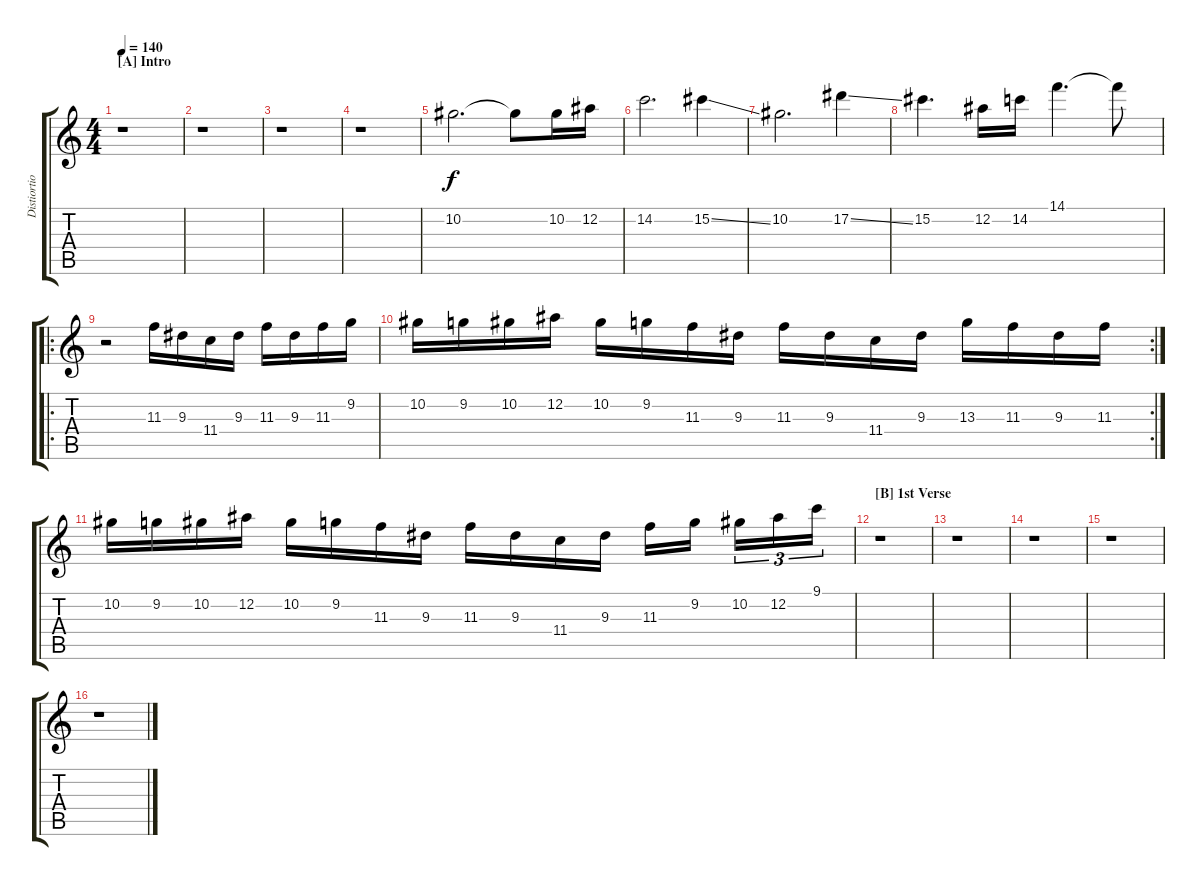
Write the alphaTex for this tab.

\track ("Distiortion Guitar" "Distiortio") {instrument distortionguitar}
\staff {score tabs}
\tuning (Eb4 Bb3 Gb3 Db3 Ab2 Db2) {hide}
\ts (4 4)
\section ("" "[A] Intro")
\tempo 140
\clef g2
\ks c
r.1{dy f instrument distortionguitar} |
r.1 |
r.1 |
r.1 |
10.2.2{d} 10.2{t}.8 10.2.16 12.2.16 |
14.2.2{d} 15.2{ss}.4 |
10.2.2{d} 17.2{ss}.4 |
15.2.4{d} 12.2.16 14.2.16 14.1.4{d} 14.1{t}.8 |
\ro
r.2 11.3.16 9.3.16 11.4.16 9.3.16 11.3.16 9.3.16 11.3.16 9.2.16 |
\rc 2
10.2.16 9.2.16 10.2.16 12.2.16 10.2.16 9.2.16 11.3.16 9.3.16 11.3.16 9.3.16 11.4.16 9.3.16 13.3.16 11.3.16 9.3.16 11.3.16 |
10.2.16 9.2.16 10.2.16 12.2.16 10.2.16 9.2.16 11.3.16 9.3.16 11.3.16 9.3.16 11.4.16 9.3.16 11.3.16 9.2.16 10.2.16{tu (3 2)} 12.2.16{tu (3 2)} 9.1.16{tu (3 2)} |
\section ("" "[B] 1st Verse")
r.1 |
r.1 |
r.1 |
r.1 |
r.1
